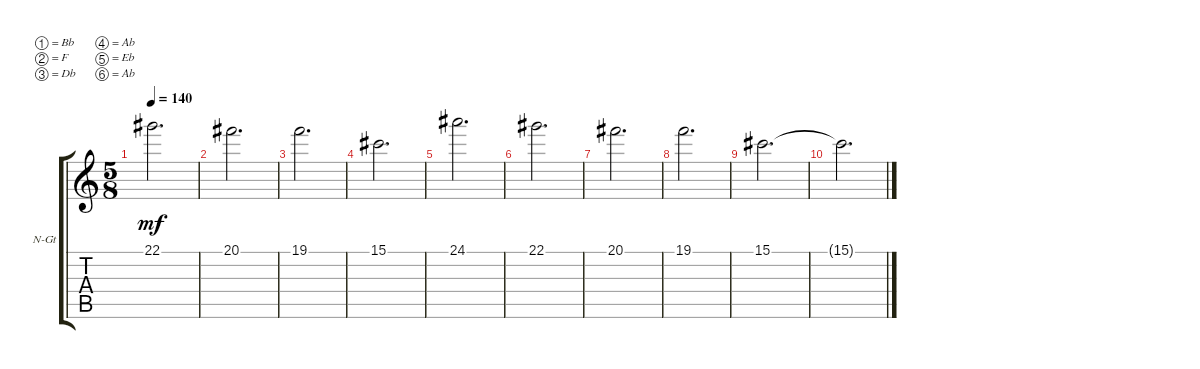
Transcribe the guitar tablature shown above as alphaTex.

\defaultSystemsLayout 4
\bracketExtendMode groupsimilarinstruments
\firstSystemTrackNameOrientation horizontal
\otherSystemsTrackNameOrientation horizontal
\track ("Nylon Guitar" "N-Gt") {instrument acousticguitarnylon}
\staff {score tabs}
\tuning (Bb3 F3 Db3 Ab2 Eb2 Ab1)
\ts (5 8)
\tempo 140
\clef g2
\scale
0.333333
\ks c
22.1.2{d dy mf} |
\scale
0.333333 20.1.2{d} |
\scale
0.333333 19.1.2{d} |
\scale
0.333333 15.1.2{d} |
\scale
0.333333 24.1.2{d} |
\scale
0.333333 22.1.2{d} |
\scale
0.333333 20.1.2{d} |
19.1.2{d} |
15.1.2{d} |
15.1{t}.2{d}
